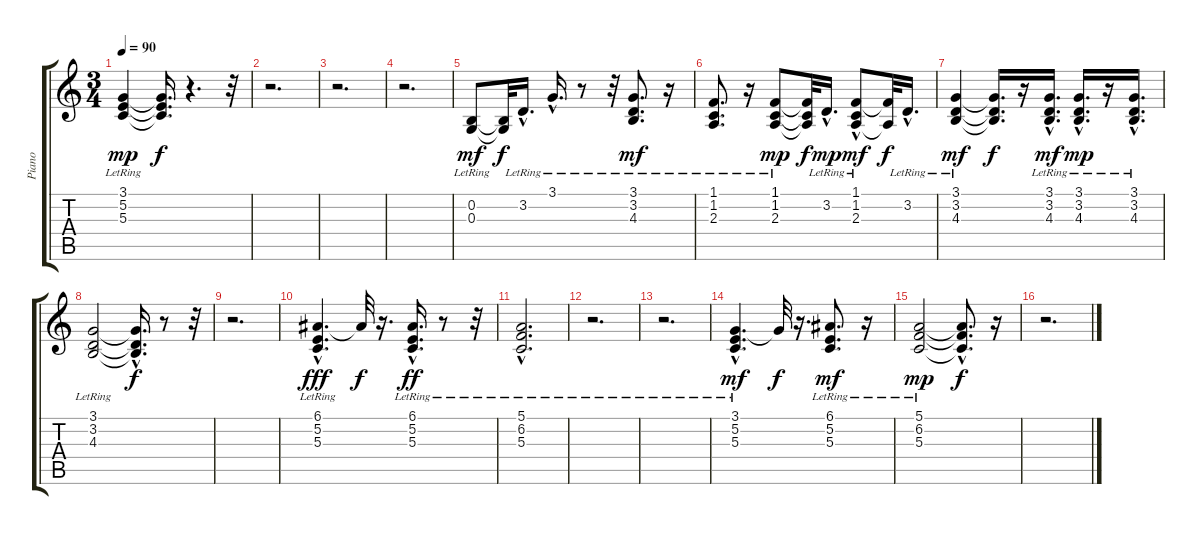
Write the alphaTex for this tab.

\track ("Piano" "Piano") {instrument acousticgrandpiano}
\staff {score tabs}
\tuning (E4 B3 G3 D3 A2 E2) {hide}
\ts (3 4)
\tempo 90
\clef g2
\ks c
(3.1{lr} 5.2{lr} 5.3{lr}).4{dy mp} (3.1{t} 5.2{t} 5.3{t}).16{d dy f} r.4{d} r.32 |
r.2{d} |
r.2{d} |
r.2{d} |
(0.2{lr} 0.3{lr}).8{dy mf volume 13} (0.2{t} 0.3{t}).32{dy f} 3.2{hac lr}.16{d} 3.1{hac lr}.16{d} r.8 r.32 (3.1{lr} 3.2{lr} 4.3{lr}).8{d dy mf} r.16 |
(1.1{lr} 1.2{lr} 2.3{lr}).8{d} r.16 (1.1{lr} 1.2{lr} 2.3{lr}).8{dy mp} (1.1{t} 1.2{t} 2.3{t}).32{dy f} 3.2{hac lr}.16{d dy mp} (1.1{lr} 1.2{hac lr} 2.3{lr}).8{dy mf} (1.1{t} 2.3{t}).32{dy f} 3.2{hac lr}.16{d} |
(3.1{lr} 3.2{lr} 4.3{lr}).4{dy mf} (3.1{t} 3.2{t} 4.3{t}).16{d dy f} r.16 (3.1{hac lr} 3.2{hac lr} 4.3{hac lr}).16{d dy mf} (3.1{hac lr} 3.2{hac lr} 4.3{hac lr}).16{d dy mp} r.16 (3.1{hac lr} 3.2{hac lr} 4.3{hac lr}).16{d} |
(3.1{lr} 3.2{lr} 4.3{lr}).2 (3.1{hac t} 3.2{hac t} 4.3{hac t}).16{d dy f} r.8 r.32 |
r.2{d volume 5} |
(6.1{hac lr} 5.2{lr} 5.3{lr}).4{d dy fff} 6.1{t}.32{dy f} r.16{d} (6.1{hac lr} 5.2{hac lr} 5.3{hac lr}).16{d dy ff} r.8 r.32 |
(5.1{hac lr} 6.2{hac lr} 5.3{hac lr}).2{d} |
r.2{d} |
r.2{d} |
(3.1{hac lr} 5.2{lr} 5.3{lr}).4{d dy mf} 3.1{t}.32{dy f} r.16{d} (6.1{lr} 5.2{lr} 5.3{lr}).8{d dy mf} r.16 |
(5.1{lr} 6.2{lr} 5.3{lr}).2{dy mp} (5.1{hac t} 6.2{t} 5.3{hac t}).8{d dy f} r.16 |
r.2{d}
